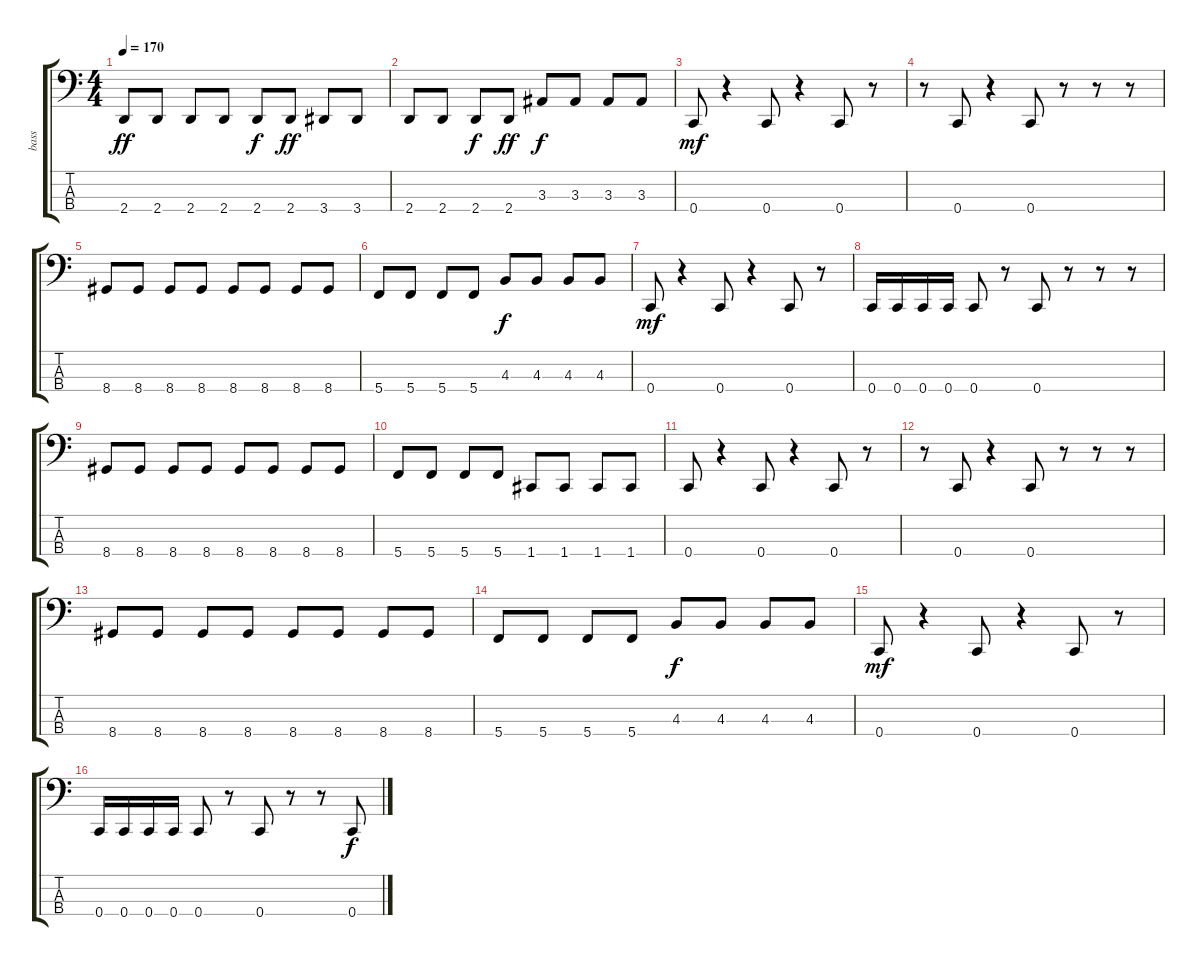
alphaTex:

\track ("bass" "bass") {instrument electricbasspick}
\staff {score tabs}
\tuning (F2 C2 G1 C1) {hide}
\ts (4 4)
\tempo 170
\clef f4
\ks c
2.4.8{dy ff} 2.4.8 2.4.8 2.4.8 2.4.8{dy f} 2.4.8{dy ff} 3.4.8 3.4.8 |
2.4.8 2.4.8 2.4.8{dy f} 2.4.8{dy ff} 3.3.8{dy f} 3.3.8 3.3.8 3.3.8 |
0.4.8{dy mf} r.4 0.4.8 r.4 0.4.8 r.8 |
r.8 0.4.8 r.4 0.4.8 r.8 r.8 r.8 |
8.4.8 8.4.8 8.4.8 8.4.8 8.4.8 8.4.8 8.4.8 8.4.8 |
5.4.8 5.4.8 5.4.8 5.4.8 4.3.8{dy f} 4.3.8 4.3.8 4.3.8 |
0.4.8{dy mf} r.4 0.4.8 r.4 0.4.8 r.8 |
0.4.16 0.4.16 0.4.16 0.4.16 0.4.8 r.8 0.4.8 r.8 r.8 r.8 |
8.4.8 8.4.8 8.4.8 8.4.8 8.4.8 8.4.8 8.4.8 8.4.8 |
5.4.8 5.4.8 5.4.8 5.4.8 1.4.8 1.4.8 1.4.8 1.4.8 |
0.4.8 r.4 0.4.8 r.4 0.4.8 r.8 |
r.8 0.4.8 r.4 0.4.8 r.8 r.8 r.8 |
8.4.8 8.4.8 8.4.8 8.4.8 8.4.8 8.4.8 8.4.8 8.4.8 |
5.4.8 5.4.8 5.4.8 5.4.8 4.3.8{dy f} 4.3.8 4.3.8 4.3.8 |
0.4.8{dy mf} r.4 0.4.8 r.4 0.4.8 r.8 |
0.4.16 0.4.16 0.4.16 0.4.16 0.4.8 r.8 0.4.8 r.8 r.8 0.4.8{dy f}
